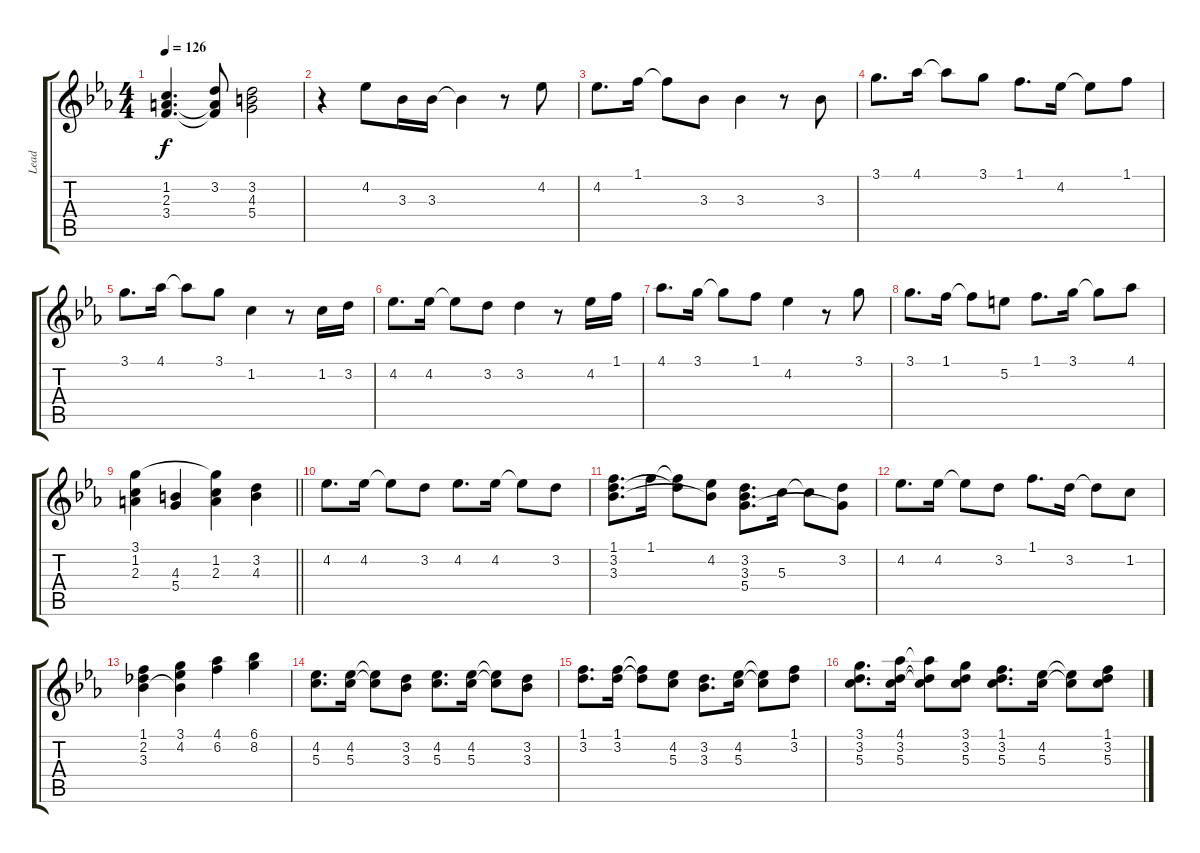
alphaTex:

\track ("Lead" "Lead") {instrument overdrivenguitar}
\staff {score tabs}
\tuning (E4 B3 G3 D3 A2 E2) {hide}
\ts (4 4)
\tempo 126
\clef g2
\ks eb
(1.2 2.3 3.4).4{d dy f} (3.2 2.3{t} 3.4{t}).8 (3.2 4.3 5.4).2 |
r.4 4.2.8 3.3.16 3.3.16 3.3{t}.4 r.8 4.2.8 |
4.2.8{d} 1.1.16 1.1{t}.8 3.3.8 3.3.4 r.8 3.3.8 |
3.1.8{d} 4.1.16 4.1{t}.8 3.1.8 1.1.8{d} 4.2.16 4.2{t}.8 1.1.8 |
3.1.8{d} 4.1.16 4.1{t}.8 3.1.8 1.2.4 r.8 1.2.16 3.2.16 |
4.2.8{d} 4.2.16 4.2{t}.8 3.2.8 3.2.4 r.8 4.2.16 1.1.16 |
4.1.8{d} 3.1.16 3.1{t}.8 1.1.8 4.2.4 r.8 3.1.8 |
3.1.8{d} 1.1.16 1.1{t}.8 5.2.8 1.1.8{d} 3.1.16 3.1{t}.8 4.1.8 |
\barLineRight lightlight
(3.1 1.2 2.3).4 (4.3 5.4).4 (3.1{t} 1.2 2.3).4 (3.2 4.3).4 |
4.2.8{d} 4.2.16 4.2{t}.8 3.2.8 4.2.8{d} 4.2.16 4.2{t}.8 3.2.8 |
(1.1 3.2 3.3).8{d} 1.1.16 (1.1{t} 3.2{t}).8 (4.2 3.3{t}).8 (3.2 3.3 5.4).8{d} 5.3.16 5.3{t}.8 (3.2 5.4{t}).8 |
4.2.8{d} 4.2.16 4.2{t}.8 3.2.8 1.1.8{d} 3.2.16 3.2{t}.8 1.2.8 |
(1.1 2.2 3.3).4 (3.1 4.2 3.3{t}).4 (4.1 6.2).4 (6.1 8.2).4 |
(4.2 5.3).8{d} (4.2 5.3).16 (4.2{t} 5.3{t}).8 (3.2 3.3).8 (4.2 5.3).8{d} (4.2 5.3).16 (4.2{t} 5.3{t}).8 (3.2 3.3).8 |
(1.1 3.2).8{d} (1.1 3.2).16 (1.1{t} 3.2{t}).8 (4.2 5.3).8 (3.2 3.3).8{d} (4.2 5.3).16 (4.2{t} 5.3{t}).8 (1.1 3.2).8 |
(3.1 3.2 5.3).8{d} (4.1 3.2 5.3).16 (4.1{t} 3.2{t} 5.3{t}).8 (3.1 3.2 5.3).8 (1.1 3.2 5.3).8{d} (4.2 5.3).16 (4.2{t} 5.3{t}).8 (1.1 3.2 5.3).8
